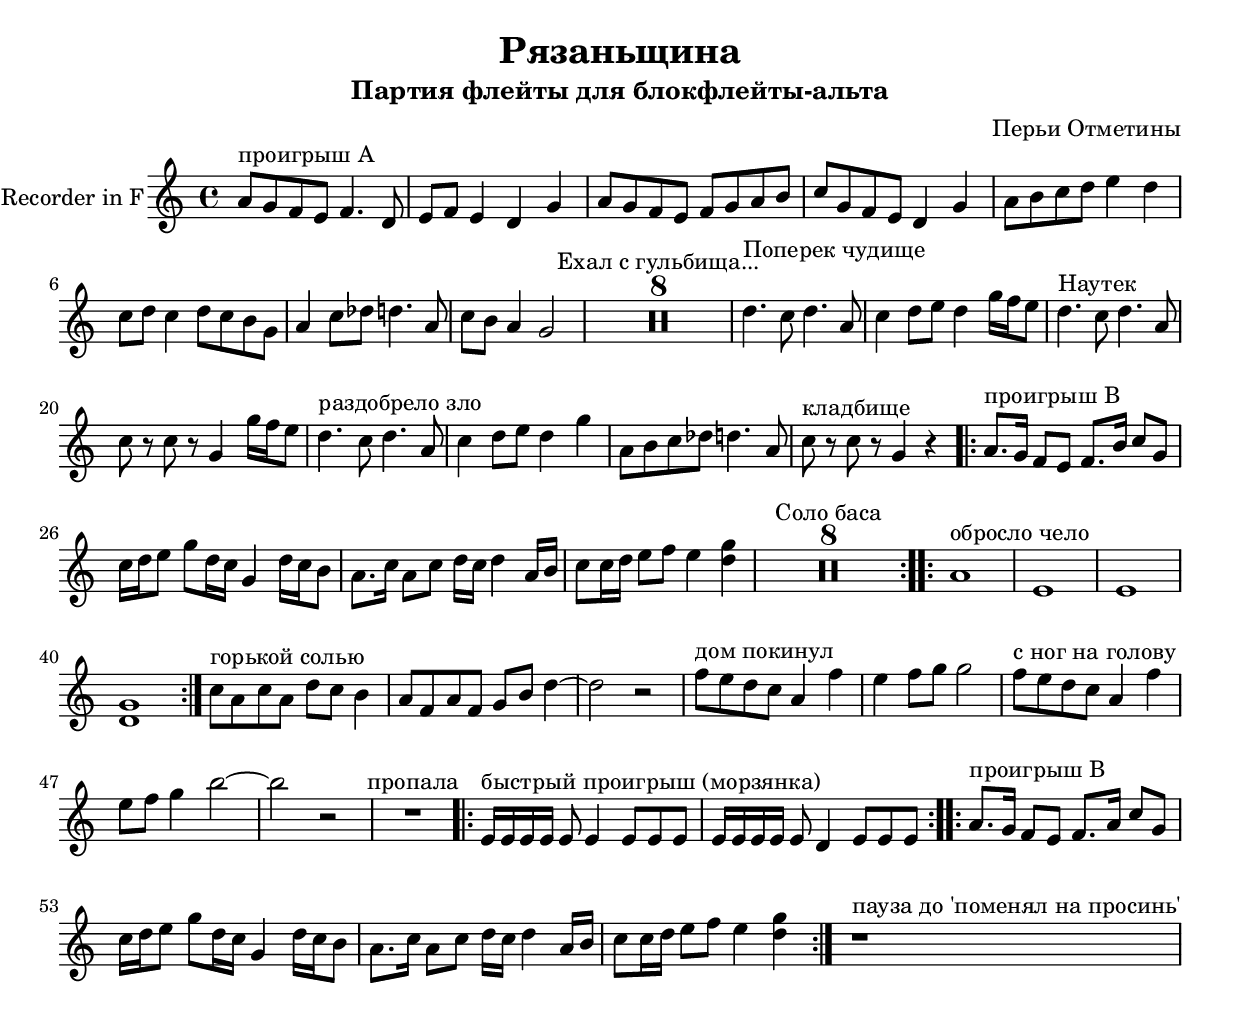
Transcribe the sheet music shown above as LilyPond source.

\version "2.16.2"

\header{
	title = "Рязаньщина"
	composer = "Перьи Отметины"
	subtitle = "Партия флейты для блокфлейты-альта"
}

﻿FluteI = {
	\relative c''{d8^"проигрыш A" c bes a bes4. g8 | a8 bes a4 g c | d8 c bes a bes c d e | f8 c bes a g4 c |} 
	\relative c''{d8 e f g a4 g | f8 g f4 g8 f e c | d4 f8 ges g4. d8 | f8 e d4 c2 | R1*8^"Ехал с гульбища..." |} 
}

FluteII = {
	\relative c''{g4.^"Поперек чудище" f8 g4. d8 | f4 g8 a g4 c16 bes a8 |}
	\relative c''{g4.^"Наутек" f8 g4. d8 | f8 r f r c4 c'16 bes a8 | g4.^"раздобрело зло" f8 g4. d8 | f4 g8 a g4 c | d,8 e f ges g4. d8 |}
	\relative c'{f8^"кладбище" r f r c4 r | }
}

FluteIII = {
	\repeat volta 2 {
		\relative c''{d8.^"проигрыш B" c16 bes8 a bes8. e16 f8 c | f16 g a8 c8 g16 f c4 g'16 f e8 | d8. f16 d8 f g16 f g4 d16 e | f8 f16 g a8 bes a4 <g c>4 |}
		R1*8^"Соло баса"
	}
	\repeat volta 2{\relative c''{d1^"обросло чело" a a <g c>}}
	\relative c''{f8^"горькой солью" d f d g f e4 | d8 bes d bes c e g4~| g2 r |}
}

FluteIV = {
	\relative c''{bes8^"дом покинул" a g f d4 bes' | a4 bes8 c c2 |}
	\relative c''{bes8^"с ног на голову" a g f d4 bes' |a8 bes c4 e2~ |e2 r | R1^"пропала" | }
}

FluteV = {
	\repeat volta 2{ \relative c''{a16^"быстрый проигрыш (морзянка)" a a a a8 a4 a8 a a | a16 a a a a8 g4 a8 a a |}}
}

FluteVI = {
	\repeat volta 2{
		\relative c''{d8.^"проигрыш B" c16 bes8 a bes8. d16 f8 c | f16 g a8 c8 g16 f c4 g'16 f e8 |}
		\relative c''{d8. f16 d8 f g16 f g4 d16 e | f8 f16 g a8 bes a4 <g c> |}
	}
}

FluteVII = {
	r1*8^"пауза до 'поменял на просинь'"
}


<<
	\new Staff{
		\set Staff.instrumentName = "Recorder in F"
		\clef treble
		\compressFullBarRests
		\transpose f c{
			\time 4/4 \key d \minor
			\FluteI
			\transpose c c'{\FluteII}
			\FluteIII
			\transpose c c'{\FluteIV}
			\FluteV
			\FluteVI
			\FluteVII
		}
	}
>>